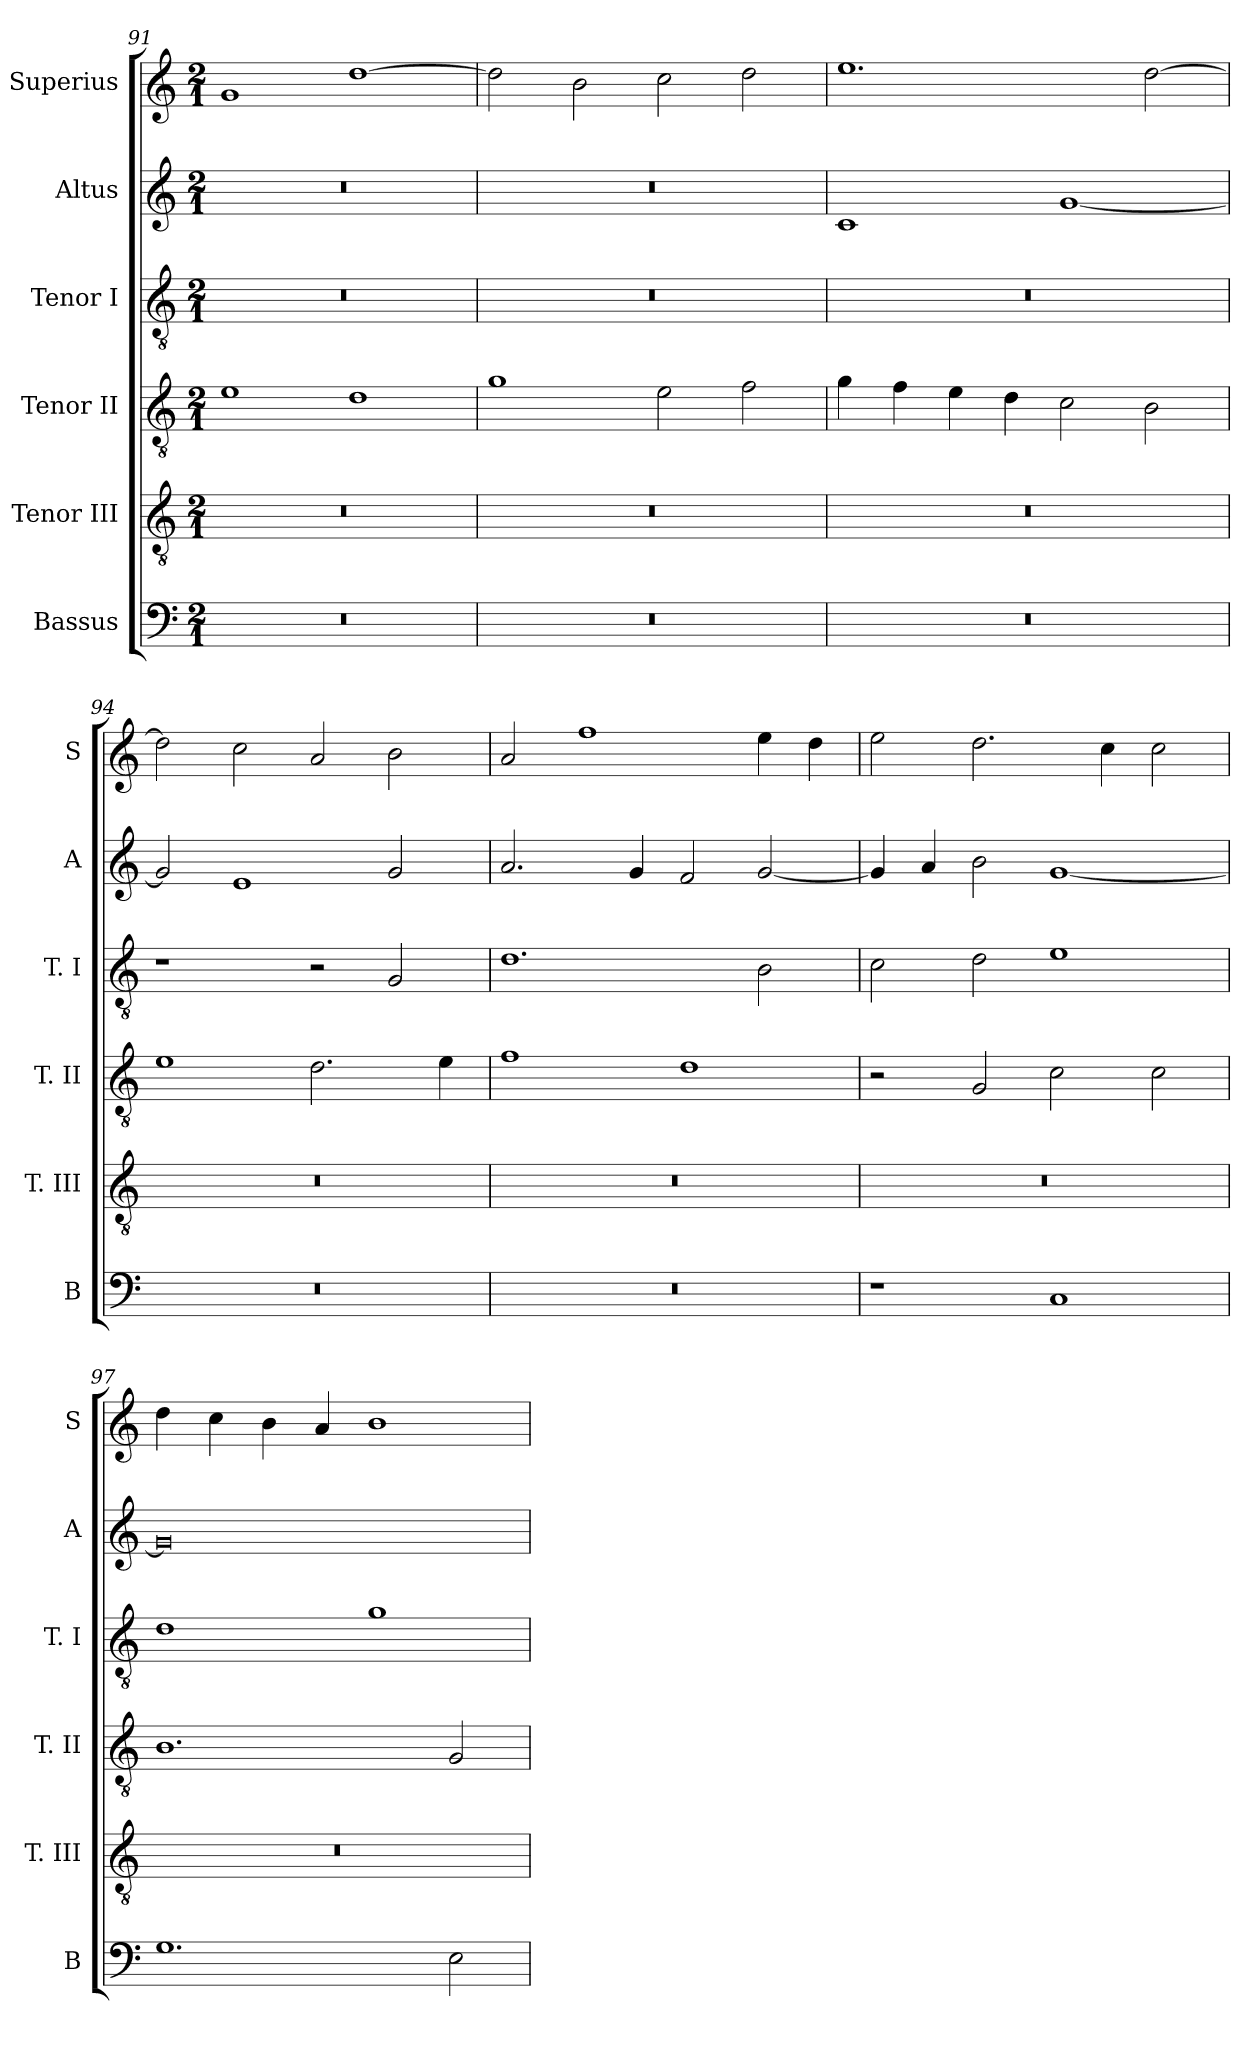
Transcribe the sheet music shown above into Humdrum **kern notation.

**kern	**kern	**kern	**kern	**kern	**kern
*part6	*part5	*part4	*part3	*part2	*part1
*staff6	*staff5	*staff4	*staff3	*staff2	*staff1
*I"Bassus	*I"Tenor III	*I"Tenor II	*I"Tenor I	*I"Altus	*I"Superius
*I'B	*I'T. III	*I'T. II	*I'T. I	*I'A	*I'S
*clefF4	*clefGv2	*clefGv2	*clefGv2	*clefG2	*clefG2
*k[]	*k[]	*k[]	*k[]	*k[]	*k[]
*C:	*C:	*C:	*C:	*C:	*C:
*M2/1	*M2/1	*M2/1	*M2/1	*M2/1	*M2/1
=91	=91	=91	=91	=91	=91
0r	0r	1e	0r	0r	1g
.	.	1d	.	.	[1dd
=92	=92	=92	=92	=92	=92
0r	0r	1g	0r	0r	2dd]
.	.	.	.	.	2b
.	.	2e	.	.	2cc
.	.	2f	.	.	2dd
=93	=93	=93	=93	=93	=93
0r	0r	4g	0r	1c	1.ee
.	.	4f	.	.	.
.	.	4e	.	.	.
.	.	4d	.	.	.
.	.	2c	.	[1g	.
.	.	2B	.	.	[2dd
=94	=94	=94	=94	=94	=94
0r	0r	1e	1r	2g]	2dd]
.	.	.	.	1e	2cc
.	.	2.d	2r	.	2a
.	.	.	2G	2g	2b
.	.	4e	.	.	.
=95	=95	=95	=95	=95	=95
0r	0r	1f	1.d	2.a	2a
.	.	.	.	.	1ff
.	.	.	.	4g	.
.	.	1d	.	2f	.
.	.	.	2B	[2g	4ee
.	.	.	.	.	4dd
=96	=96	=96	=96	=96	=96
1r	0r	2r	2c	4g]	2ee
.	.	.	.	4a	.
.	.	2G	2d	2b	2.dd
1C	.	2c	1e	[1g	.
.	.	.	.	.	4cc
.	.	2c	.	.	2cc
=97	=97	=97	=97	=97	=97
1.G	0r	1.B	1d	0g]	4dd
.	.	.	.	.	4cc
.	.	.	.	.	4b
.	.	.	.	.	4a
.	.	.	1g	.	1b
2E	.	2G	.	.	.
=	=	=	=	=	=
*-	*-	*-	*-	*-	*-
